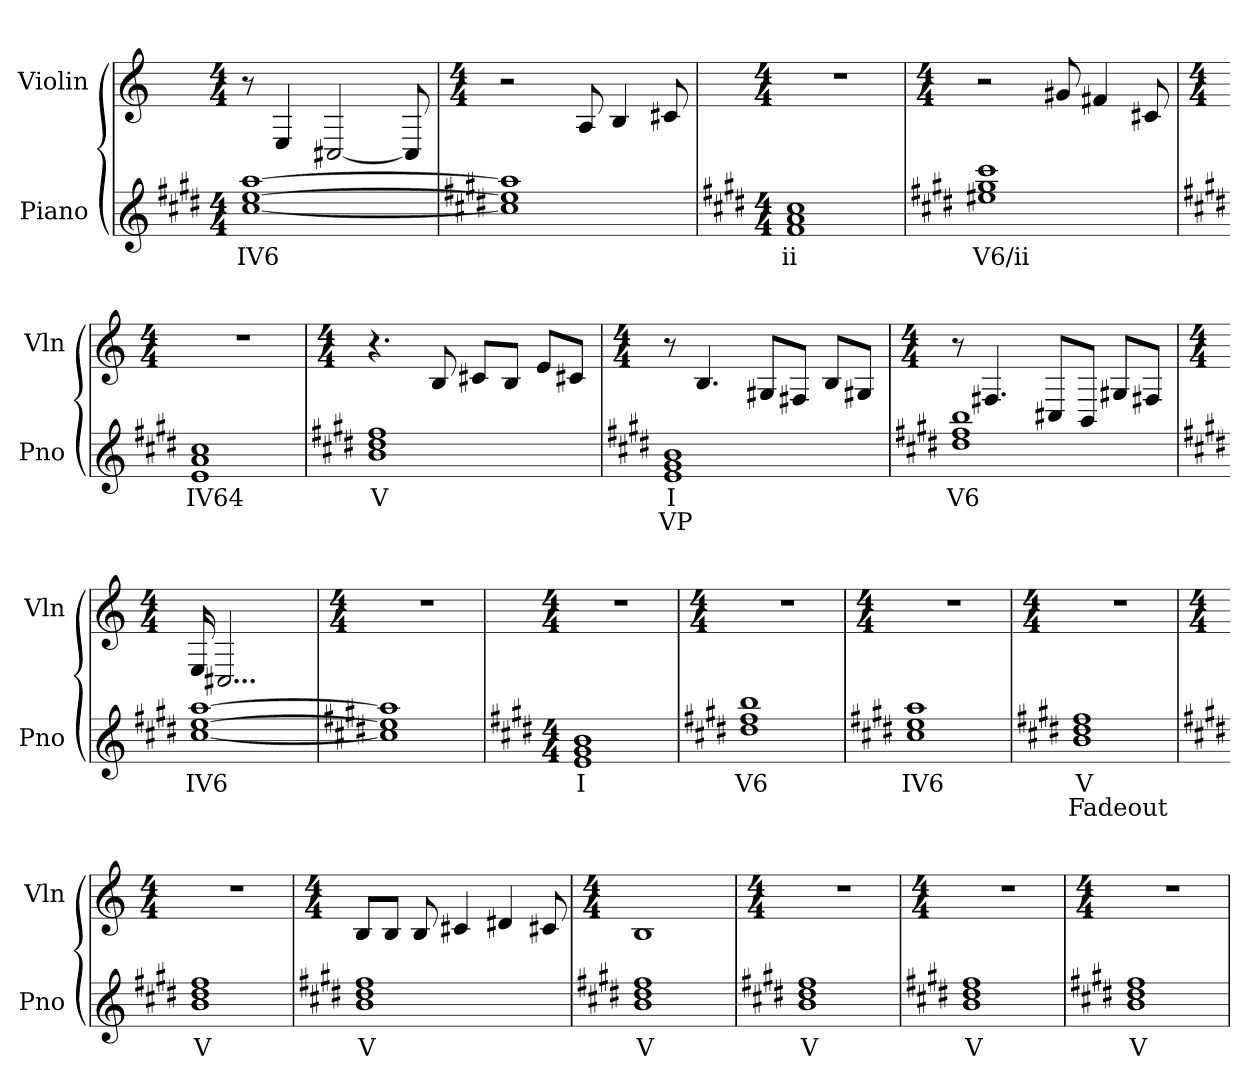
**kern	**text	**text	**kern
*part2	*part2	*part2	*part1
*staff2	*staff2	*staff2	*staff1
*I"Piano	*	*	*I"Violin
*I'Pno	*	*	*I'Vln
*k[f#c#g#d#]	*	*	*
*E:	*	*	*
*M4/4	*	*	*M4/4
=	=	=	=
[1cc# [1ee [1aa	IV6	.	8r
.	.	.	4E
.	.	.	[2C#X
.	.	.	8C#]
=	=	=	=
*k[f#c#g#d#]	*	*	*
*E:	*	*	*
*	*	*	*M4/4
1cc#] 1ee] 1aa]	.	.	2r
.	.	.	8A
.	.	.	4B
.	.	.	8c#X
=	=	=	=
*k[f#c#g#d#]	*	*	*
*E:	*	*	*
*M4/4	*	*	*M4/4
1f# 1a 1cc#	ii	.	1r
=	=	=	=
*k[f#c#g#d#]	*	*	*
*E:	*	*	*
*	*	*	*M4/4
1ee#X 1gg# 1ccc#	V6/ii	.	2r
.	.	.	8g#X
.	.	.	4f#X
.	.	.	8c#X
=	=	=	=
*k[f#c#g#d#]	*	*	*
*E:	*	*	*
*	*	*	*M4/4
1e 1a 1cc#	IV64	.	1r
=	=	=	=
*k[f#c#g#d#]	*	*	*
*E:	*	*	*
*	*	*	*M4/4
1b 1dd# 1ff#	V	.	4.r
.	.	.	8B
.	.	.	8c#XL
.	.	.	8BJ
.	.	.	8eL
.	.	.	8c#XJ
=	=	=	=
*k[f#c#g#d#]	*	*	*
*E:	*	*	*
*	*	*	*M4/4
1e 1g# 1b	I	VP	8r
.	.	.	4.B
.	.	.	8G#XL
.	.	.	8F#XJ
.	.	.	8BL
.	.	.	8G#XJ
=	=	=	=
*k[f#c#g#d#]	*	*	*
*E:	*	*	*
*	*	*	*M4/4
1dd# 1ff# 1bb	V6	.	8r
.	.	.	4.F#X
.	.	.	8C#XL
.	.	.	8BBJ
.	.	.	8G#XL
.	.	.	8F#XJ
=	=	=	=
*k[f#c#g#d#]	*	*	*
*E:	*	*	*
*	*	*	*M4/4
[1cc# [1ee [1aa	IV6	.	16E
.	.	.	2...C#X
=	=	=	=
*k[f#c#g#d#]	*	*	*
*E:	*	*	*
*	*	*	*M4/4
1cc#] 1ee] 1aa]	.	.	1r
=	=	=	=
*k[f#c#g#d#]	*	*	*
*E:	*	*	*
*M4/4	*	*	*M4/4
1e 1g# 1b	I	.	1r
=	=	=	=
*k[f#c#g#d#]	*	*	*
*E:	*	*	*
*	*	*	*M4/4
1dd# 1ff# 1bb	V6	.	1r
=	=	=	=
*k[f#c#g#d#]	*	*	*
*E:	*	*	*
*	*	*	*M4/4
1cc# 1ee 1aa	IV6	.	1r
=	=	=	=
*k[f#c#g#d#]	*	*	*
*E:	*	*	*
*	*	*	*M4/4
1b 1dd# 1ff#	V	Fadeout	1r
=	=	=	=
*k[f#c#g#d#]	*	*	*
*E:	*	*	*
*	*	*	*M4/4
1b 1dd# 1ff#	V	.	1r
=	=	=	=
*k[f#c#g#d#]	*	*	*
*E:	*	*	*
*	*	*	*M4/4
1b 1dd# 1ff#	V	.	8BL
.	.	.	8BJ
.	.	.	8B
.	.	.	4c#X
.	.	.	4d#X
.	.	.	8c#X
=	=	=	=
*k[f#c#g#d#]	*	*	*
*E:	*	*	*
*	*	*	*M4/4
1b 1dd# 1ff#	V	.	1B
=	=	=	=
*k[f#c#g#d#]	*	*	*
*E:	*	*	*
*	*	*	*M4/4
1b 1dd# 1ff#	V	.	1r
=	=	=	=
*k[f#c#g#d#]	*	*	*
*E:	*	*	*
*	*	*	*M4/4
1b 1dd# 1ff#	V	.	1r
=	=	=	=
*k[f#c#g#d#]	*	*	*
*E:	*	*	*
*	*	*	*M4/4
1b 1dd# 1ff#	V	.	1r
=	=	=	=
*-	*-	*-	*-
